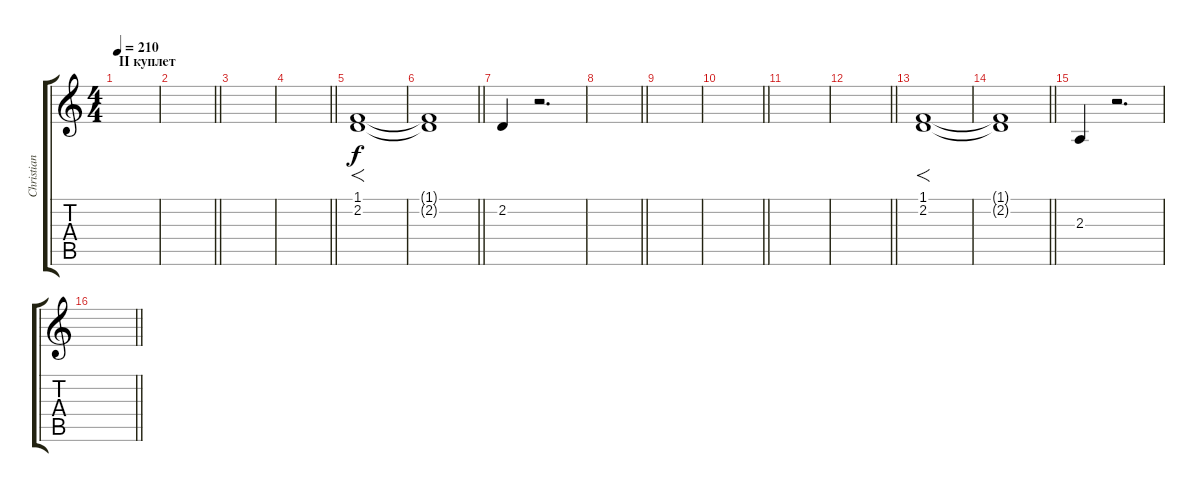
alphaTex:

\track ("Christian Lorenz" "Christian ") {instrument trumpet}
\staff {score tabs}
\tuning (E4 C4 G3 C3 G2 C2) {hide}
\ts (4 4)
\section ("" "II куплет")
\tempo 210
\clef g2
\ks c
|
\barLineRight lightlight
|
|
\barLineRight lightlight
|
(1.1 2.2).1{f instrument stringensemble1} |
\barLineRight lightlight
(1.1{t} 2.2{t}).1 |
2.2.4 r.2{d} |
\barLineRight lightlight
|
|
\barLineRight lightlight
|
|
\barLineRight lightlight
|
(1.1 2.2).1{f} |
\barLineRight lightlight
(1.1{t} 2.2{t}).1 |
2.3.4 r.2{d} |
\barLineRight lightlight
